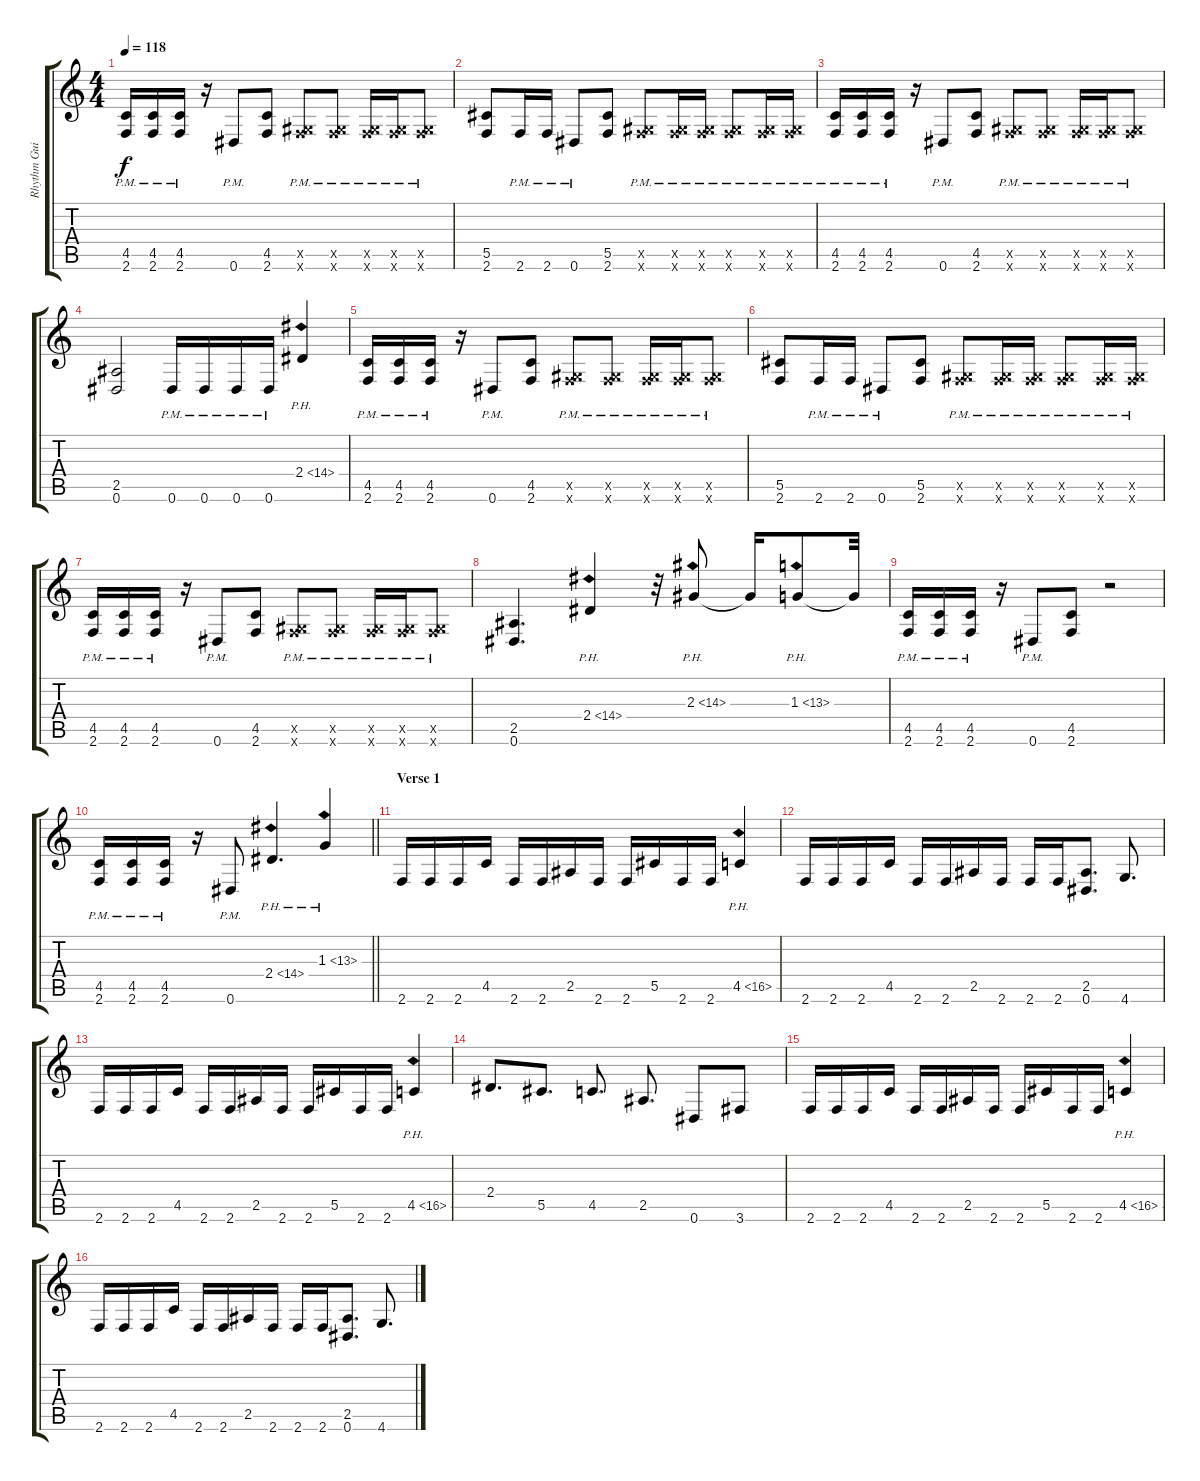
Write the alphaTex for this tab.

\track ("Rhythm Guitar" "Rhythm Gui") {instrument distortionguitar}
\staff {score tabs}
\tuning (Eb4 Bb3 Gb3 Db3 Ab2 Eb2) {hide}
\ts (4 4)
\tempo 118
\clef g2
\ks c
(4.5 2.6{pm}).16{dy f} (4.5 2.6{pm}).16 (4.5 2.6{pm}).16 r.16 0.6{pm}.8 (4.5 2.6).8 (0.5{x} 2.6{pm x}).8 (0.5{x} 2.6{pm x}).8 (0.5{x} 2.6{pm x}).16 (0.5{x} 2.6{pm x}).16 (0.5{x} 2.6{pm x}).8 |
(5.5 2.6).8 2.6{pm}.16 2.6{pm}.16 0.6{pm}.8 (5.5 2.6).8 (0.5{x} 2.6{pm x}).8 (0.5{x} 2.6{pm x}).16 (0.5{x} 2.6{pm x}).16 (0.5{x} 2.6{pm x}).8 (0.5{x} 2.6{pm x}).16 (0.5{x} 2.6{pm x}).16 |
(4.5 2.6{pm}).16 (4.5 2.6{pm}).16 (4.5 2.6{pm}).16 r.16 0.6{pm}.8 (4.5 2.6).8 (0.5{x} 2.6{pm x}).8 (0.5{x} 2.6{pm x}).8 (0.5{x} 2.6{pm x}).16 (0.5{x} 2.6{pm x}).16 (0.5{x} 2.6{pm x}).8 |
(2.5 0.6).2 0.6{pm}.16 0.6{pm}.16 0.6{pm}.16 0.6{pm}.16 2.4{ph 12}.4 |
(4.5 2.6{pm}).16 (4.5 2.6{pm}).16 (4.5 2.6{pm}).16 r.16 0.6{pm}.8 (4.5 2.6).8 (0.5{x} 2.6{pm x}).8 (0.5{x} 2.6{pm x}).8 (0.5{x} 2.6{pm x}).16 (0.5{x} 2.6{pm x}).16 (0.5{x} 2.6{pm x}).8 |
(5.5 2.6).8 2.6{pm}.16 2.6{pm}.16 0.6{pm}.8 (5.5 2.6).8 (0.5{x} 2.6{pm x}).8 (0.5{x} 2.6{pm x}).16 (0.5{x} 2.6{pm x}).16 (0.5{x} 2.6{pm x}).8 (0.5{x} 2.6{pm x}).16 (0.5{x} 2.6{pm x}).16 |
(4.5 2.6{pm}).16 (4.5 2.6{pm}).16 (4.5 2.6{pm}).16 r.16 0.6{pm}.8 (4.5 2.6).8 (0.5{x} 2.6{pm x}).8 (0.5{x} 2.6{pm x}).8 (0.5{x} 2.6{pm x}).16 (0.5{x} 2.6{pm x}).16 (0.5{x} 2.6{pm x}).8 |
(2.5 0.6).4{d} 2.4{ph 12}.4 r.32 2.3{ph 12}.8 2.3{t}.16 1.3{ph 12}.8 1.3{t}.32 |
(4.5 2.6{pm}).16 (4.5 2.6{pm}).16 (4.5 2.6{pm}).16 r.16 0.6{pm}.8 (4.5 2.6).8 r.2 |
\barLineRight lightlight
(4.5 2.6{pm}).16 (4.5 2.6{pm}).16 (4.5 2.6{pm}).16 r.16 0.6{pm}.8 2.4{ph 12}.4{d} 1.3{ph 12}.4 |
\section ("" "Verse 1")
2.6.16 2.6.16 2.6.16 4.5.16 2.6.16 2.6.16 2.5.16 2.6.16 2.6.16 5.5.16 2.6.16 2.6.16 4.5{ph 12}.4 |
2.6.16 2.6.16 2.6.16 4.5.16 2.6.16 2.6.16 2.5.16 2.6.16 2.6.16 2.6.16 (2.5 0.6).8{d} 4.6.8{d} |
2.6.16 2.6.16 2.6.16 4.5.16 2.6.16 2.6.16 2.5.16 2.6.16 2.6.16 5.5.16 2.6.16 2.6.16 4.5{ph 12}.4 |
2.4.8{d} 5.5.8{d} 4.5.8{d} 2.5.8{d} 0.6.8 3.6.8 |
2.6.16 2.6.16 2.6.16 4.5.16 2.6.16 2.6.16 2.5.16 2.6.16 2.6.16 5.5.16 2.6.16 2.6.16 4.5{ph 12}.4 |
2.6.16 2.6.16 2.6.16 4.5.16 2.6.16 2.6.16 2.5.16 2.6.16 2.6.16 2.6.16 (2.5 0.6).8{d} 4.6.8{d}
